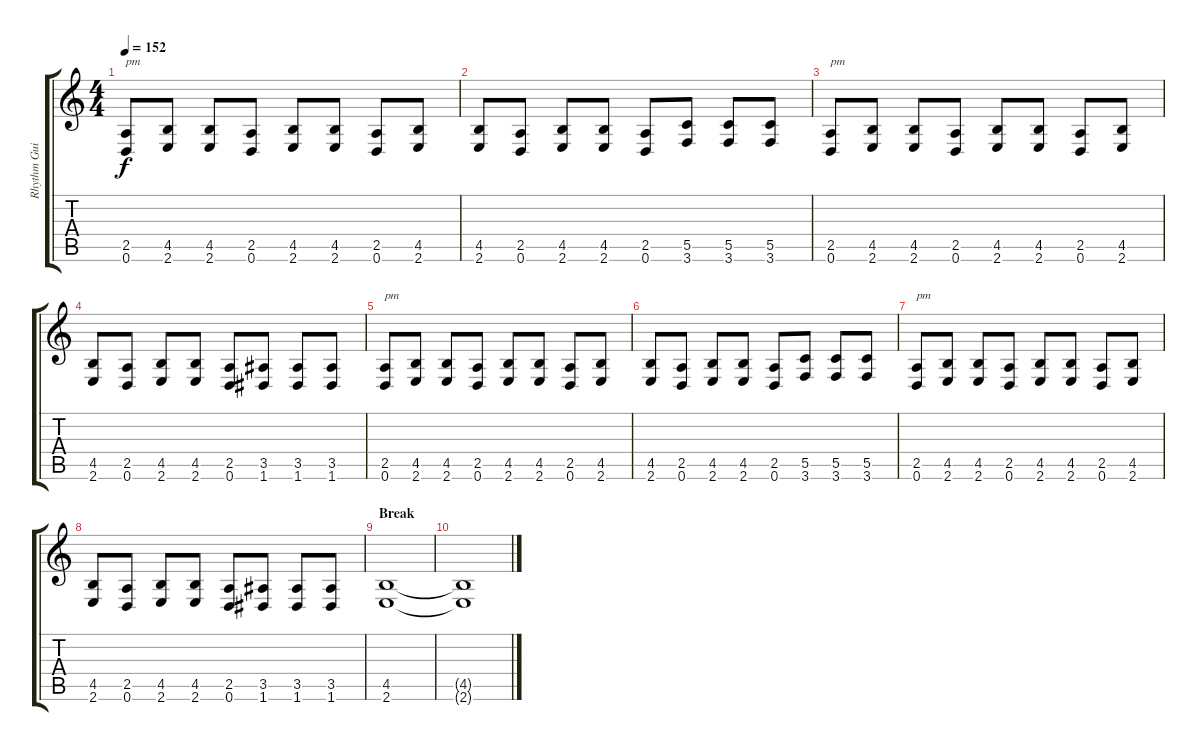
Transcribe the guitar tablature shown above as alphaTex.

\track ("Rhythm Guitar " "Rhythm Gui") {instrument distortionguitar}
\staff {score tabs}
\tuning (D4 A3 F3 C3 G2 D2) {hide}
\ts (4 4)
\tempo 152
\clef g2
\ks c
(2.5 0.6).8{txt "pm" dy f} (4.5 2.6).8 (4.5 2.6).8 (2.5 0.6).8 (4.5 2.6).8 (4.5 2.6).8 (2.5 0.6).8 (4.5 2.6).8 |
(4.5 2.6).8 (2.5 0.6).8 (4.5 2.6).8 (4.5 2.6).8 (2.5 0.6).8 (5.5 3.6).8 (5.5 3.6).8 (5.5 3.6).8 |
(2.5 0.6).8{txt "pm"} (4.5 2.6).8 (4.5 2.6).8 (2.5 0.6).8 (4.5 2.6).8 (4.5 2.6).8 (2.5 0.6).8 (4.5 2.6).8 |
(4.5 2.6).8 (2.5 0.6).8 (4.5 2.6).8 (4.5 2.6).8 (2.5 0.6).8 (3.5 1.6).8 (3.5 1.6).8 (3.5 1.6).8 |
(2.5 0.6).8{txt "pm"} (4.5 2.6).8 (4.5 2.6).8 (2.5 0.6).8 (4.5 2.6).8 (4.5 2.6).8 (2.5 0.6).8 (4.5 2.6).8 |
(4.5 2.6).8 (2.5 0.6).8 (4.5 2.6).8 (4.5 2.6).8 (2.5 0.6).8 (5.5 3.6).8 (5.5 3.6).8 (5.5 3.6).8 |
(2.5 0.6).8{txt "pm"} (4.5 2.6).8 (4.5 2.6).8 (2.5 0.6).8 (4.5 2.6).8 (4.5 2.6).8 (2.5 0.6).8 (4.5 2.6).8 |
(4.5 2.6).8 (2.5 0.6).8 (4.5 2.6).8 (4.5 2.6).8 (2.5 0.6).8 (3.5 1.6).8 (3.5 1.6).8 (3.5 1.6).8 |
\section ("" "Break")
(4.5 2.6).1 |
(4.5{t} 2.6{t}).1
